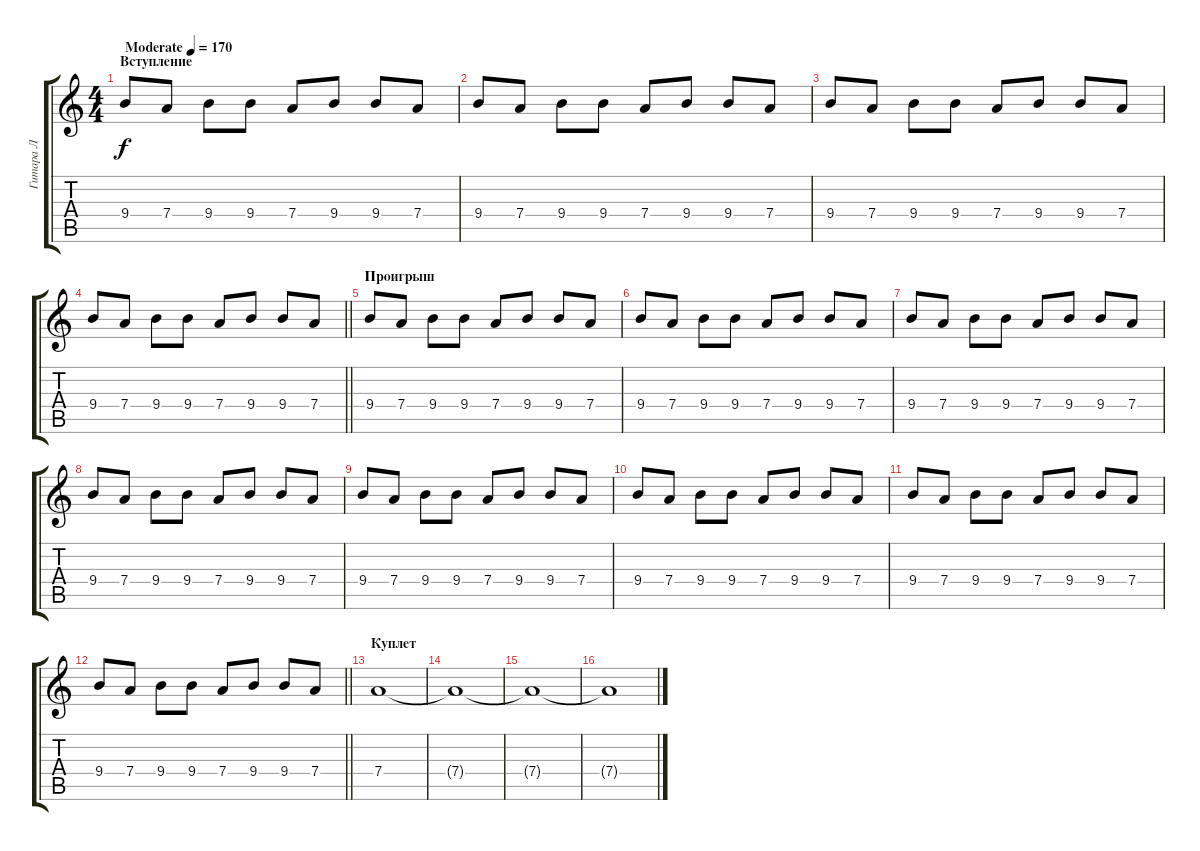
\track ("Гитара Л" "Гитара Л") {instrument distortionguitar}
\staff {score tabs}
\tuning (E4 B3 G3 D3 A2 E2) {hide}
\ts (4 4)
\section ("" "Вступление")
\tempo (170 "Moderate")
\clef g2
\ks c
9.4.8{dy f instrument distortionguitar} 7.4.8 9.4.8 9.4.8 7.4.8 9.4.8 9.4.8 7.4.8 |
9.4.8 7.4.8 9.4.8 9.4.8 7.4.8 9.4.8 9.4.8 7.4.8 |
9.4.8 7.4.8 9.4.8 9.4.8 7.4.8 9.4.8 9.4.8 7.4.8 |
\barLineRight lightlight
9.4.8{volume 13 balance 0} 7.4.8 9.4.8 9.4.8 7.4.8 9.4.8 9.4.8 7.4.8 |
\section ("" "Проигрыш")
9.4.8 7.4.8 9.4.8 9.4.8 7.4.8 9.4.8 9.4.8 7.4.8 |
9.4.8 7.4.8 9.4.8 9.4.8 7.4.8 9.4.8 9.4.8 7.4.8 |
9.4.8 7.4.8 9.4.8 9.4.8 7.4.8 9.4.8 9.4.8 7.4.8 |
9.4.8 7.4.8 9.4.8 9.4.8 7.4.8 9.4.8 9.4.8 7.4.8 |
9.4.8 7.4.8 9.4.8 9.4.8 7.4.8 9.4.8 9.4.8 7.4.8 |
9.4.8 7.4.8 9.4.8 9.4.8 7.4.8 9.4.8 9.4.8 7.4.8 |
9.4.8 7.4.8 9.4.8 9.4.8 7.4.8 9.4.8 9.4.8 7.4.8 |
\barLineRight lightlight
9.4.8 7.4.8 9.4.8 9.4.8 7.4.8 9.4.8 9.4.8 7.4.8 |
\section ("" "Куплет")
7.4.1 |
7.4{t}.1 |
7.4{t}.1{volume 0} |
7.4{t}.1
